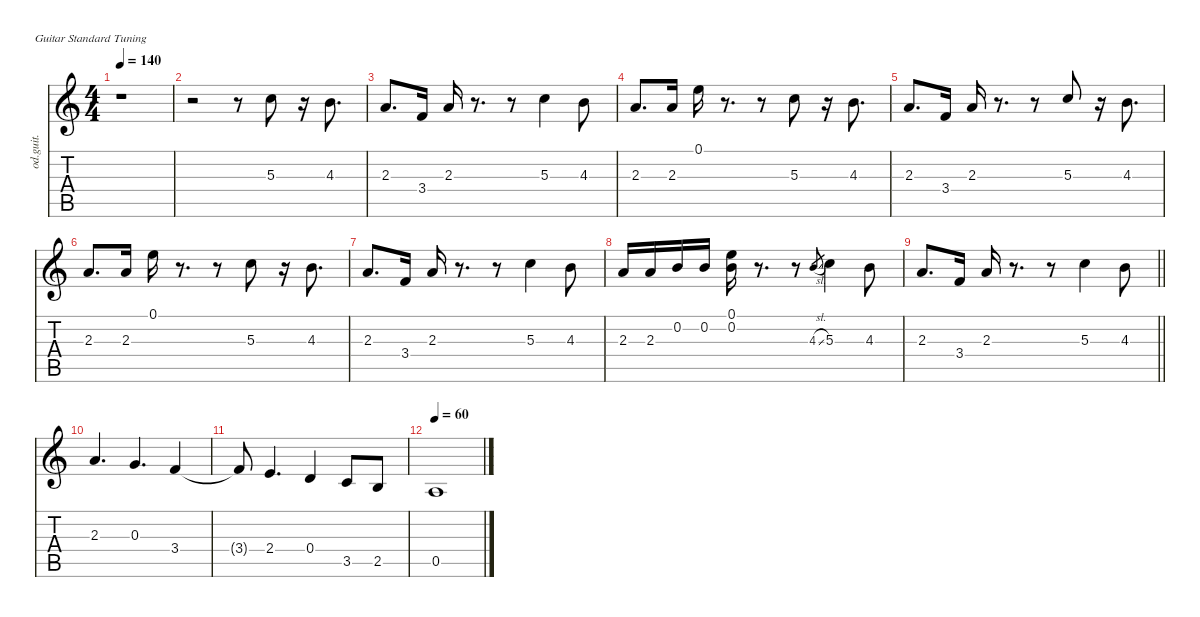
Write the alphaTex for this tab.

\defaultSystemsLayout 4
\hideDynamics
\bracketExtendMode nobrackets
\otherSystemsTrackNameOrientation horizontal
\track ("Guitar I" "od.guit.") {defaultSystemsLayout 4 instrument overdrivenguitar}
\staff {score tabs}
\tuning (E4 B3 G3 D3 A2 E2)
\ts (4 4)
\tempo 140
\clef g2
\ks c
r.1{dy f beam Down} |
r.2{beam Down} r.8{beam Down} 5.3.8{beam Down} r.16{beam Down} 4.3.8{d beam Down} |
2.3.8{d beam Up} 3.4.16{beam Up} 2.3.16{beam Up} r.8{d beam Up} r.8{beam Up} 5.3.4{beam Down} 4.3.8{beam Down} |
2.3.8{d beam Up} 2.3.16{beam Up} 0.1.16{beam Down} r.8{d beam Down} r.8{beam Down} 5.3.8{beam Down} r.16{beam Down} 4.3.8{d beam Down} |
2.3.8{d beam Up} 3.4.16{beam Up} 2.3.16{beam Up} r.8{d beam Up} r.8{beam Up} 5.3.8{beam Down} r.16{beam Down} 4.3.8{d beam Down} |
2.3.8{d beam Up} 2.3.16{beam Up} 0.1.16{beam Down} r.8{d beam Down} r.8{beam Down} 5.3.8{beam Down} r.16{beam Down} 4.3.8{d beam Down} |
2.3.8{d beam Up} 3.4.16{beam Up} 2.3.16{beam Up} r.8{d beam Up} r.8{beam Up} 5.3.4{beam Down} 4.3.8{beam Down} |
2.3.16{beam Up} 2.3.16{beam Up} 0.2.16{beam Up} 0.2.16{beam Up} (0.1 0.2).16{beam Down} r.8{d beam Down} r.8{beam Down} 4.3{sl}.8{gr dy mf beam Up} 5.3.4{dy f beam Down} 4.3.8{beam Down} |
\barLineRight lightlight
2.3.8{d beam Up} 3.4.16{beam Up} 2.3.16{beam Up} r.8{d beam Up} r.8{beam Up} 5.3.4{beam Down} 4.3.8{beam Down} |
2.3.4{d beam Up} 0.3.4{d beam Up} 3.4.4{beam Up} |
3.4{t}.8{beam Up} 2.4.4{d beam Up} 0.4.4{beam Up} 3.5.8{beam Up} 2.5.8{beam Up} |
\tempo 60
0.5.1{beam Up}
